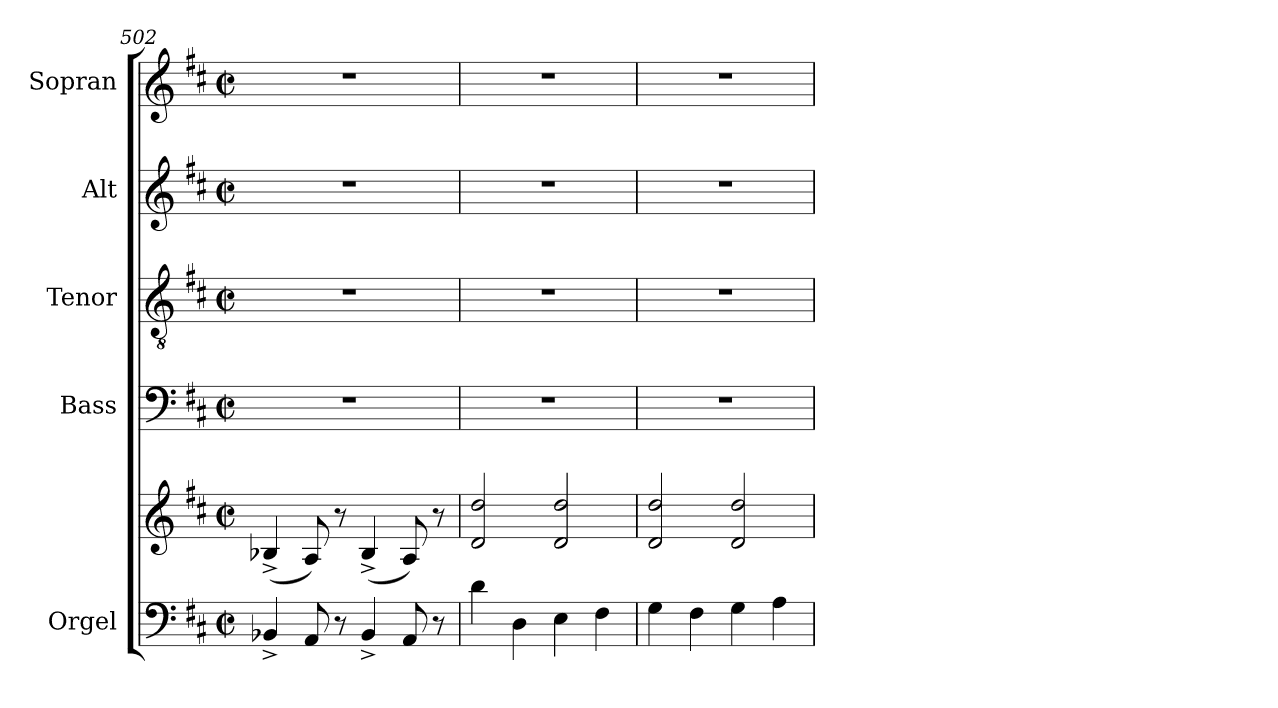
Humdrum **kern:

**kern	**kern	**kern	**kern	**kern	**kern
*part5	*part5	*part4	*part3	*part2	*part1
*staff6	*staff5	*staff4	*staff3	*staff2	*staff1
*I"Orgel	*	*I"Bass	*I"Tenor	*I"Alt	*I"Sopran
*I'Org.	*	*I'B.	*I'T.	*I'A.	*I'S.
*clefF4	*clefG2	*clefF4	*clefGv2	*clefG2	*clefG2
*k[f#c#]	*k[f#c#]	*k[f#c#]	*k[f#c#]	*k[f#c#]	*k[f#c#]
*D:	*D:	*D:	*D:	*D:	*D:
*M2/2	*M2/2	*M2/2	*M2/2	*M2/2	*M2/2
*met(c|)	*met(c|)	*met(c|)	*met(c|)	*met(c|)	*met(c|)
=502	=502	=502	=502	=502	=502
4BB-X^</	(<4B-X^</	1r	1r	1r	1r
8AA/	8A/)	.	.	.	.
8r	8r	.	.	.	.
4BB-^</	(<4B-^</	.	.	.	.
8AA/	8A/)	.	.	.	.
8r	8r	.	.	.	.
!!LO:LB:g=z
=503	=503	=503	=503	=503	=503
4d\	2d/ 2dd/	1r	1r	1r	1r
4D\	.	.	.	.	.
4E\	2d/ 2dd/	.	.	.	.
4F#\	.	.	.	.	.
=504	=504	=504	=504	=504	=504
4G\	2d/ 2dd/	1r	1r	1r	1r
4F#\	.	.	.	.	.
4G\	2d/ 2dd/	.	.	.	.
4A\	.	.	.	.	.
=	=	=	=	=	=
*-	*-	*-	*-	*-	*-
